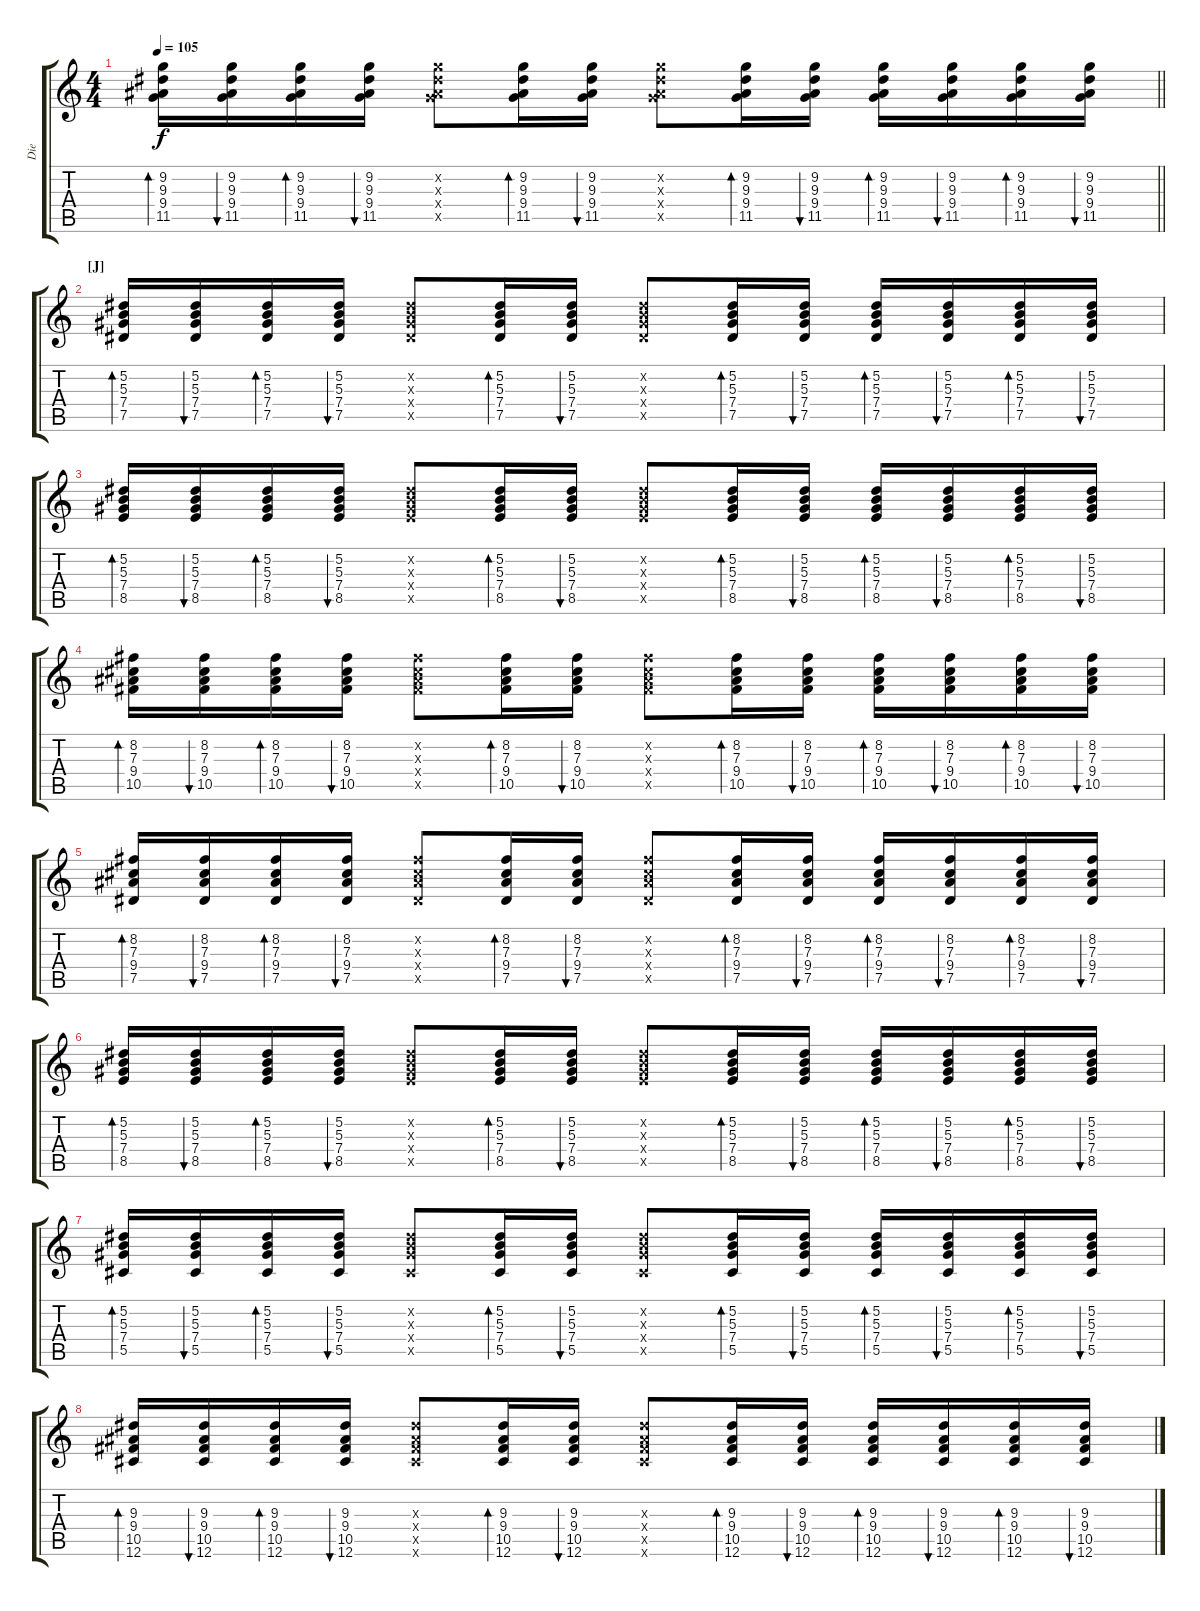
\track ("Die" "Die") {instrument acousticguitarsteel}
\staff {score tabs}
\tuning (Eb4 Bb3 Gb3 Db3 Ab2 Db2) {hide}
\ts (4 4)
\tempo 105
\clef g2
\barLineRight lightlight
\ks c
(9.2 9.3 9.4 11.5).16{bd 60 dy f} (9.2 9.3 9.4 11.5).16{bu 60} (9.2 9.3 9.4 11.5).16{bd 60} (9.2 9.3 9.4 11.5).16{bu 60} (9.2{x} 9.3{x} 9.4{x} 11.5{x}).8 (9.2 9.3 9.4 11.5).16{bd 60} (9.2 9.3 9.4 11.5).16{bu 60} (9.2{x} 9.3{x} 9.4{x} 11.5{x}).8 (9.2 9.3 9.4 11.5).16{bd 60} (9.2 9.3 9.4 11.5).16{bu 60} (9.2 9.3 9.4 11.5).16{bd 60} (9.2 9.3 9.4 11.5).16{bu 60} (9.2 9.3 9.4 11.5).16{bd 60} (9.2 9.3 9.4 11.5).16{bu 60} |
\section ("" "[J]")
(5.2 5.3 7.4 7.5).16{bd 60} (5.2 5.3 7.4 7.5).16{bu 60} (5.2 5.3 7.4 7.5).16{bd 60} (5.2 5.3 7.4 7.5).16{bu 60} (5.2{x} 5.3{x} 7.4{x} 7.5{x}).8 (5.2 5.3 7.4 7.5).16{bd 60} (5.2 5.3 7.4 7.5).16{bu 60} (5.2{x} 5.3{x} 7.4{x} 7.5{x}).8 (5.2 5.3 7.4 7.5).16{bd 60} (5.2 5.3 7.4 7.5).16{bu 60} (5.2 5.3 7.4 7.5).16{bd 60} (5.2 5.3 7.4 7.5).16{bu 60} (5.2 5.3 7.4 7.5).16{bd 60} (5.2 5.3 7.4 7.5).16{bu 60} |
(5.2 5.3 7.4 8.5).16{bd 60} (5.2 5.3 7.4 8.5).16{bu 60} (5.2 5.3 7.4 8.5).16{bd 60} (5.2 5.3 7.4 8.5).16{bu 60} (5.2{x} 5.3{x} 7.4{x} 8.5{x}).8 (5.2 5.3 7.4 8.5).16{bd 60} (5.2 5.3 7.4 8.5).16{bu 60} (5.2{x} 5.3{x} 7.4{x} 8.5{x}).8 (5.2 5.3 7.4 8.5).16{bd 60} (5.2 5.3 7.4 8.5).16{bu 60} (5.2 5.3 7.4 8.5).16{bd 60} (5.2 5.3 7.4 8.5).16{bu 60} (5.2 5.3 7.4 8.5).16{bd 60} (5.2 5.3 7.4 8.5).16{bu 60} |
(8.2 7.3 9.4 10.5).16{bd 60} (8.2 7.3 9.4 10.5).16{bu 60} (8.2 7.3 9.4 10.5).16{bd 60} (8.2 7.3 9.4 10.5).16{bu 60} (8.2{x} 7.3{x} 9.4{x} 10.5{x}).8 (8.2 7.3 9.4 10.5).16{bd 60} (8.2 7.3 9.4 10.5).16{bu 60} (8.2{x} 7.3{x} 9.4{x} 10.5{x}).8 (8.2 7.3 9.4 10.5).16{bd 60} (8.2 7.3 9.4 10.5).16{bu 60} (8.2 7.3 9.4 10.5).16{bd 60} (8.2 7.3 9.4 10.5).16{bu 60} (8.2 7.3 9.4 10.5).16{bd 60} (8.2 7.3 9.4 10.5).16{bu 60} |
(8.2 7.3 9.4 7.5).16{bd 60} (8.2 7.3 9.4 7.5).16{bu 60} (8.2 7.3 9.4 7.5).16{bd 60} (8.2 7.3 9.4 7.5).16{bu 60} (8.2{x} 7.3{x} 9.4{x} 7.5{x}).8 (8.2 7.3 9.4 7.5).16{bd 60} (8.2 7.3 9.4 7.5).16{bu 60} (8.2{x} 7.3{x} 9.4{x} 7.5{x}).8 (8.2 7.3 9.4 7.5).16{bd 60} (8.2 7.3 9.4 7.5).16{bu 60} (8.2 7.3 9.4 7.5).16{bd 60} (8.2 7.3 9.4 7.5).16{bu 60} (8.2 7.3 9.4 7.5).16{bd 60} (8.2 7.3 9.4 7.5).16{bu 60} |
(5.2 5.3 7.4 8.5).16{bd 60} (5.2 5.3 7.4 8.5).16{bu 60} (5.2 5.3 7.4 8.5).16{bd 60} (5.2 5.3 7.4 8.5).16{bu 60} (5.2{x} 5.3{x} 7.4{x} 8.5{x}).8 (5.2 5.3 7.4 8.5).16{bd 60} (5.2 5.3 7.4 8.5).16{bu 60} (5.2{x} 5.3{x} 7.4{x} 8.5{x}).8 (5.2 5.3 7.4 8.5).16{bd 60} (5.2 5.3 7.4 8.5).16{bu 60} (5.2 5.3 7.4 8.5).16{bd 60} (5.2 5.3 7.4 8.5).16{bu 60} (5.2 5.3 7.4 8.5).16{bd 60} (5.2 5.3 7.4 8.5).16{bu 60} |
(5.2 5.3 7.4 5.5).16{bd 60} (5.2 5.3 7.4 5.5).16{bu 60} (5.2 5.3 7.4 5.5).16{bd 60} (5.2 5.3 7.4 5.5).16{bu 60} (5.2{x} 5.3{x} 7.4{x} 5.5{x}).8 (5.2 5.3 7.4 5.5).16{bd 60} (5.2 5.3 7.4 5.5).16{bu 60} (5.2{x} 5.3{x} 7.4{x} 5.5{x}).8 (5.2 5.3 7.4 5.5).16{bd 60} (5.2 5.3 7.4 5.5).16{bu 60} (5.2 5.3 7.4 5.5).16{bd 60} (5.2 5.3 7.4 5.5).16{bu 60} (5.2 5.3 7.4 5.5).16{bd 60} (5.2 5.3 7.4 5.5).16{bu 60} |
(9.3 9.4 10.5 12.6).16{bd 60} (9.3 9.4 10.5 12.6).16{bu 60} (9.3 9.4 10.5 12.6).16{bd 60} (9.3 9.4 10.5 12.6).16{bu 60} (9.3{x} 9.4{x} 10.5{x} 12.6{x}).8 (9.3 9.4 10.5 12.6).16{bd 60} (9.3 9.4 10.5 12.6).16{bu 60} (9.3{x} 9.4{x} 10.5{x} 12.6{x}).8 (9.3 9.4 10.5 12.6).16{bd 60} (9.3 9.4 10.5 12.6).16{bu 60} (9.3 9.4 10.5 12.6).16{bd 60} (9.3 9.4 10.5 12.6).16{bu 60} (9.3 9.4 10.5 12.6).16{bd 60} (9.3 9.4 10.5 12.6).16{bu 60}
